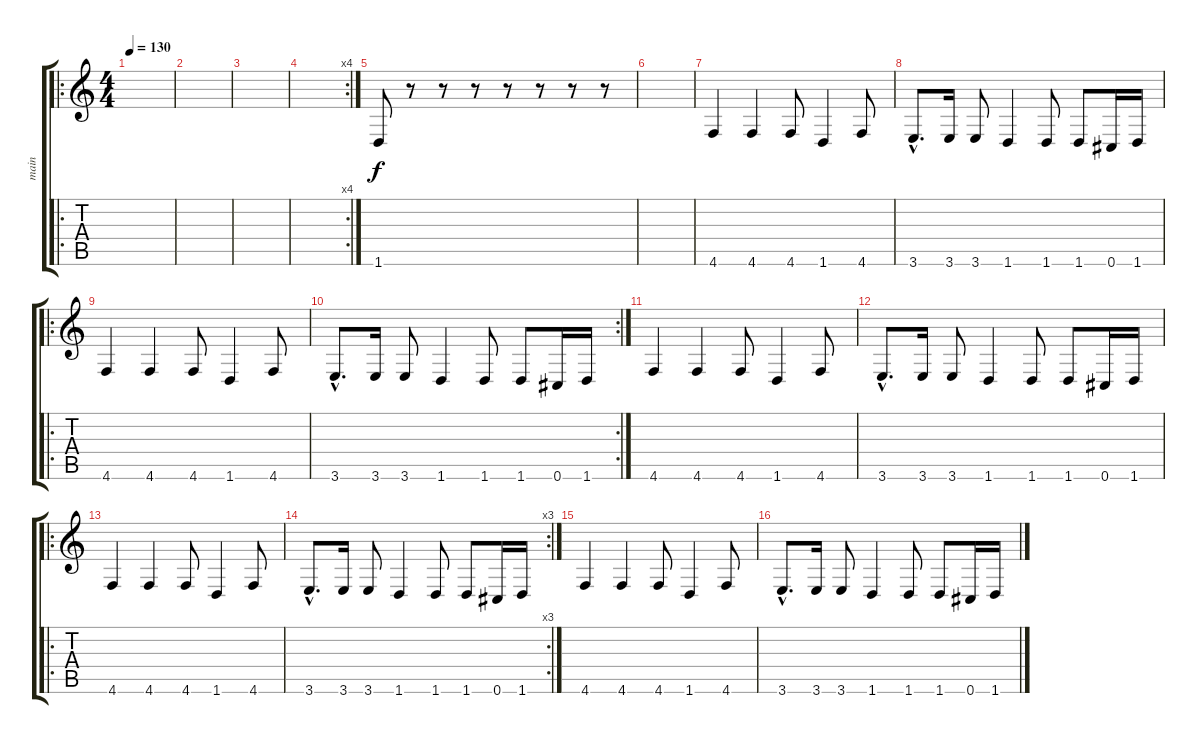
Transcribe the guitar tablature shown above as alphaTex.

\track ("main" "main") {instrument electricguitarclean}
\staff {score tabs}
\tuning (Eb4 Bb3 Gb3 Db3 Ab2 Db2) {hide}
\ro
\ts (4 4)
\tempo 130
\clef g2
\ks c
|
|
|
\rc 4
|
1.6.8 r.8 r.8 r.8 r.8 r.8 r.8 r.8 |
|
4.6.4 4.6.4 4.6.8 1.6.4 4.6.8 |
3.6{hac}.8{d} 3.6.16 3.6.8 1.6.4 1.6.8 1.6.8 0.6.16 1.6.16 |
\ro
4.6.4 4.6.4 4.6.8 1.6.4 4.6.8 |
\rc 2
3.6{hac}.8{d} 3.6.16 3.6.8 1.6.4 1.6.8 1.6.8 0.6.16 1.6.16 |
4.6.4 4.6.4 4.6.8 1.6.4 4.6.8 |
3.6{hac}.8{d} 3.6.16 3.6.8 1.6.4 1.6.8 1.6.8 0.6.16 1.6.16 |
\ro
4.6.4 4.6.4 4.6.8 1.6.4 4.6.8 |
\rc 3
3.6{hac}.8{d} 3.6.16 3.6.8 1.6.4 1.6.8 1.6.8 0.6.16 1.6.16 |
4.6.4 4.6.4 4.6.8 1.6.4 4.6.8 |
3.6{hac}.8{d} 3.6.16 3.6.8 1.6.4 1.6.8 1.6.8 0.6.16 1.6.16
